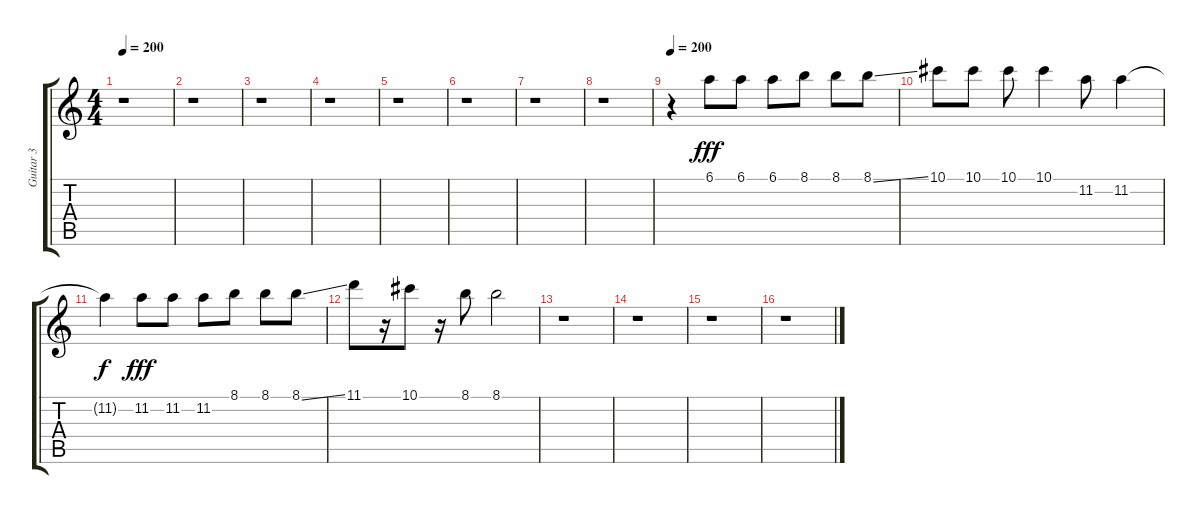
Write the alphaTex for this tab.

\track ("Guitar 3" "Guitar 3") {instrument distortionguitar}
\staff {score tabs}
\tuning (Eb4 Bb3 Gb3 Db3 Ab2 Eb2) {hide}
\ts (4 4)
\tempo 200
\clef g2
\ks c
r.1{dy f} |
r.1 |
r.1 |
r.1 |
r.1 |
r.1 |
r.1 |
r.1 |
\tempo 200
r.4 6.1.8{dy fff} 6.1.8 6.1.8 8.1.8 8.1.8 8.1{ss}.8 |
10.1.8 10.1.8 10.1.8 10.1.4 11.2.8 11.2.4 |
11.2{t}.4{dy f} 11.2.8{dy fff} 11.2.8 11.2.8 8.1.8 8.1.8 8.1{ss}.8 |
11.1.8 r.16 10.1.8 r.16 8.1.8 8.1.2 |
r.1 |
r.1 |
r.1 |
r.1
